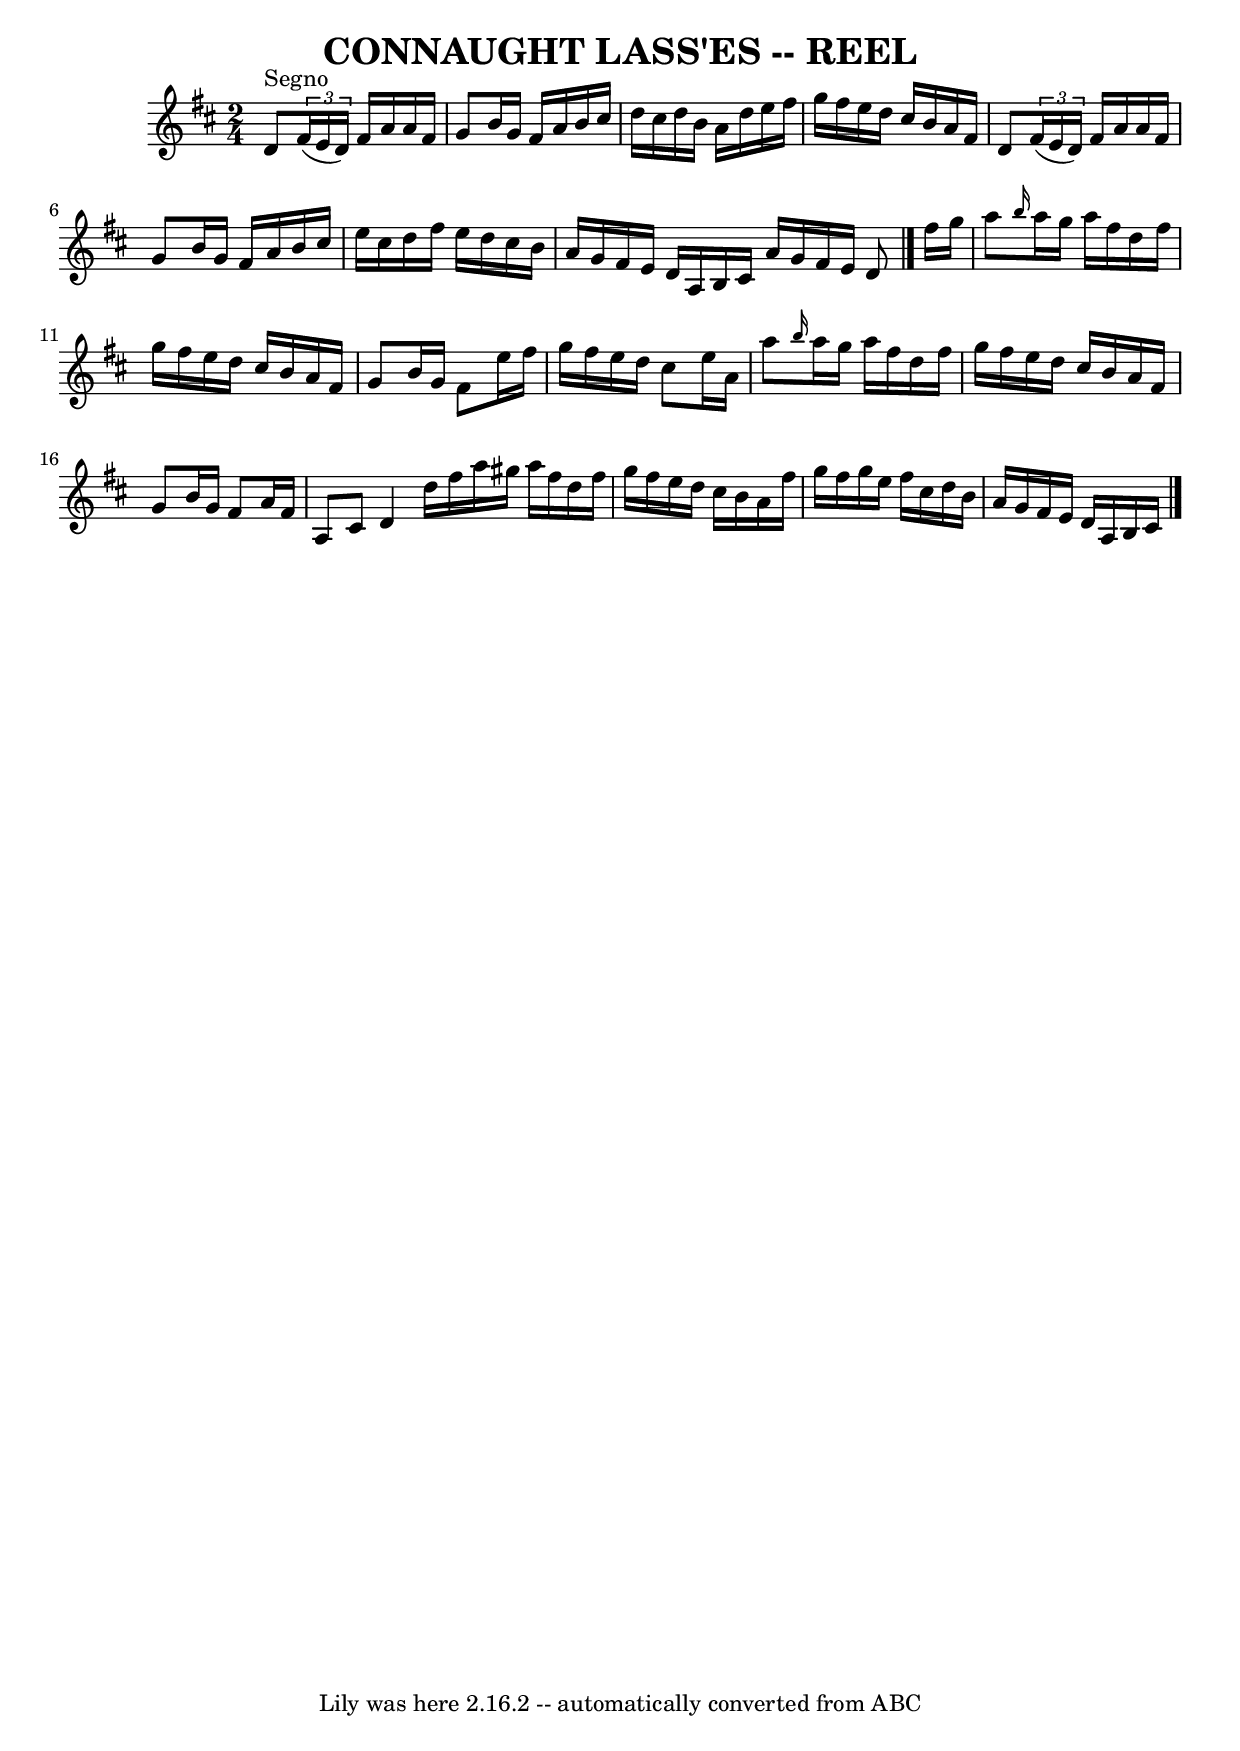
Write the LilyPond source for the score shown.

\version "2.7.40"
\include "Mammoth.ily"
\header {
	%% book = "Ryan's Mammoth Collection of Fiddle Tunes"
	crossRefNumber = "1"
	footnotes = ""
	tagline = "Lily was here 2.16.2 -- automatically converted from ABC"
	title = "CONNAUGHT LASS'ES -- REEL"
}
voicedefault =  {
\set Score.defaultBarType = "empty"

\time 2/4 \key d \major     \bar "|." d'8^"Segno"   \times 2/3 { fis'16 
(e'16 d'16) } fis'16 a'16 a'16 fis'16    |
 g'8    
b'16 g'16 fis'16 a'16 b'16 cis''16    |
 d''16    
cis''16 d''16 b'16 a'16 d''16 e''16 fis''16    |
   
g''16 fis''16 e''16 d''16 cis''16 b'16 a'16 fis'16    
|
     |
 d'8    \times 2/3 { fis'16 (e'16 d'16) }   
fis'16 a'16 a'16 fis'16    |
 g'8 b'16 g'16 fis'16    
a'16 b'16 cis''16    |
 e''16 cis''16 d''16 fis''16    
e''16 d''16 cis''16 b'16    |
 a'16 g'16 fis'16 e'16  
 d'16 a16 b16 cis'16    \bar ":|" a'16 g'16 fis'16 e'16    
d'8    \bar "|." fis''16 g''16    |
     |
 a''8  
\grace { b''16  } a''16 g''16 a''16 fis''16 d''16 fis''16   
 |
 g''16 fis''16 e''16 d''16 cis''16 b'16 a'16    
fis'16    |
 g'8 b'16 g'16 fis'8 e''16 fis''16    
|
 g''16 fis''16 e''16 d''16 cis''8 e''16 a'16    
|
     |
 a''8  \grace { b''16  } a''16 g''16 a''16    
fis''16 d''16 fis''16 g''16 fis''16 e''16 d''16 cis''16    
b'16 a'16 fis'16    |
 g'8 b'16 g'16 fis'8 a'16    
fis'16    |
 a8 cis'8 d'4    |
     \bar ":|" d''16    
fis''16 a''16 gis''16 a''16 fis''16 d''16 fis''16    |
 
 g''16 fis''16 e''16 d''16 cis''16 b'16 a'16 fis''16    
|
 g''16 fis''16 g''16 e''16 fis''16 cis''16 d''16    
b'16    |
 a'16 g'16 fis'16 e'16 d'16 a16 b16    
cis'16      \bar "|."   
}

\score{
    <<

	\context Staff="default"
	{
	    \voicedefault 
	}

    >>
	\layout {
	}
	\midi {}
}
